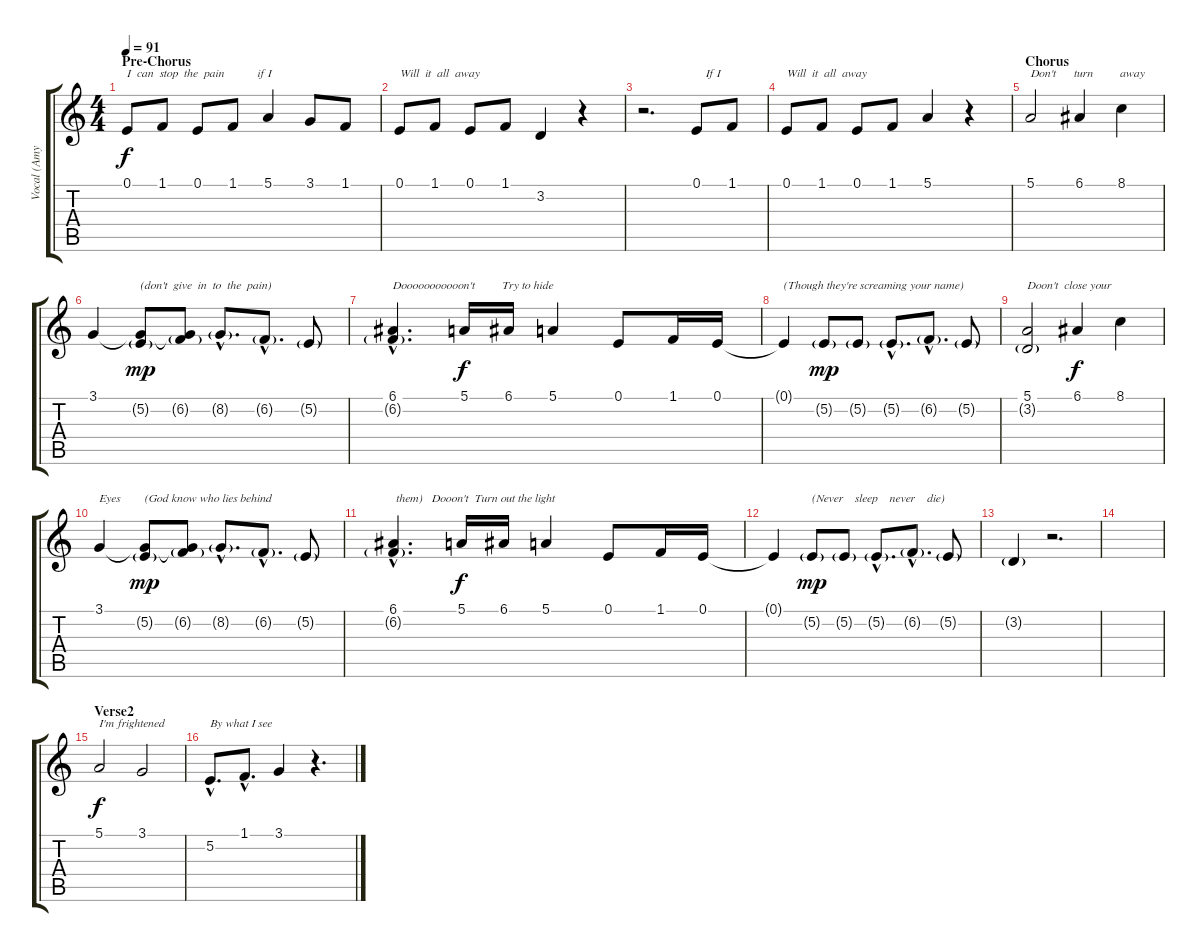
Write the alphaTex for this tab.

\track ("Vocal (Amy Lee)" "Vocal (Amy") {instrument synthvoice}
\staff {score tabs}
\tuning (E4 B3 G3 D3 A2 E2) {hide}
\ts (4 4)
\section ("" "Pre-Chorus")
\tempo 91
\clef g2
\ks c
0.1.8{txt "I  can  stop  the  pain           if I" dy f} 1.1.8 0.1.8 1.1.8 5.1.4 3.1.8 1.1.8 |
0.1.8{txt "Will  it  all  away"} 1.1.8 0.1.8 1.1.8 3.2.4 r.4 |
r.2{d} 0.1.8{txt "   If I"} 1.1.8 |
0.1.8{txt "Will  it  all  away"} 1.1.8 0.1.8 1.1.8 5.1.4 r.4 |
\section ("" "Chorus")
5.1.2{txt "Don't      turn         away"} 6.1.4 8.1.4 |
3.1.4 (3.1{t} 5.2{g}).8{txt "(don't  give  in  to  the  pain)" dy mp} (3.1{t} 6.2{g}).8 8.2{g hac}.8{d} 6.2{g hac}.8{d} 5.2{g}.8 |
(6.1{hac} 6.2{g hac}).4{d txt "Dooooooooooon't         Try to hide"} 5.1.16{dy f} 6.1.16 5.1.4 0.1.8 1.1.16 0.1.16 |
0.1{t}.4{txt "(Though they're screaming your name)"} 5.2{g}.8{dy mp} 5.2{g}.8 5.2{g hac}.8{d} 6.2{g hac}.8{d} 5.2{g}.8 |
(5.1 3.2{g}).2{txt "Doon't  close your"} 6.1.4{dy f} 8.1.4 |
3.1.4{txt "Eyes"} (3.1{t} 5.2{g}).8{txt "(God know who lies behind " dy mp} (3.1{t} 6.2{g}).8 8.2{g hac}.8{d} 6.2{g hac}.8{d} 5.2{g}.8 |
(6.1{hac} 6.2{g hac}).4{d txt " them)   Dooon't  Turn out the light"} 5.1.16{dy f} 6.1.16 5.1.4 0.1.8 1.1.16 0.1.16 |
0.1{t}.4 5.2{g}.8{txt "(Never    sleep    never    die)" dy mp} 5.2{g}.8 5.2{g hac}.8{d} 6.2{g hac}.8{d} 5.2{g}.8 |
3.2{g}.4 r.2{d} |
|
\section ("" "Verse2")
5.1.2{txt "I'm frightened" dy f} 3.1.2 |
5.2{hac}.8{d txt "By what I see"} 1.1{hac}.8{d} 3.1.4 r.4{d}
